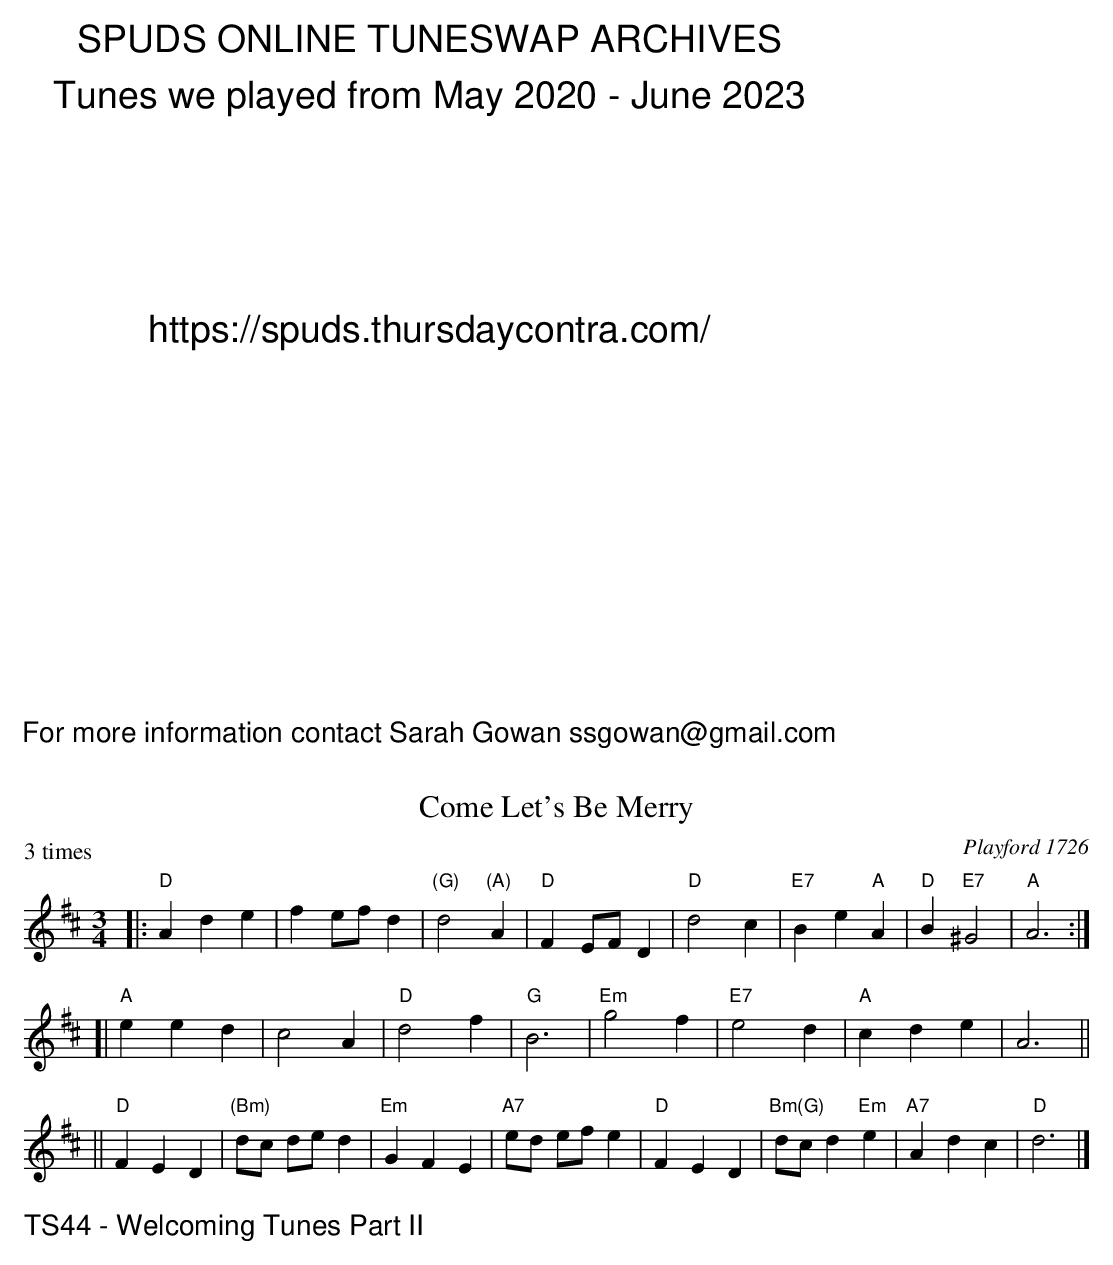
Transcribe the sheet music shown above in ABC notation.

X:1
T: Come Let's Be Merry
O: Playford 1726
M: 3/4
L: 1/8
P: 3 times
K: D
|: "D"A2 d2 e2 | f2 ef d2 | "(G)"d4 "(A)"A2 |"D"F2 EF D2 \
|  "D"d4 c2 | "E7"B2 e2 "A"A2 | "D"B2 "E7"^G4 | "A"A6 :|
[| "A"e2 e2 d2 | c4 A2 | "D"d4 f2 | "G"B6 \
| "Em"g4 f2 | "E7"e4 d2 | "A"c2 d2 e2 | A6 ||
|| "D"F2 E2 D2 | "(Bm)"dc de d2 | "Em"G2 F2 E2 | "A7"ed ef e2 \
|  "D"F2 E2 D2 | "Bm(G)"dc d2 "Em"e2 | "A7"A2 d2 c2 | "D"d6 |]
